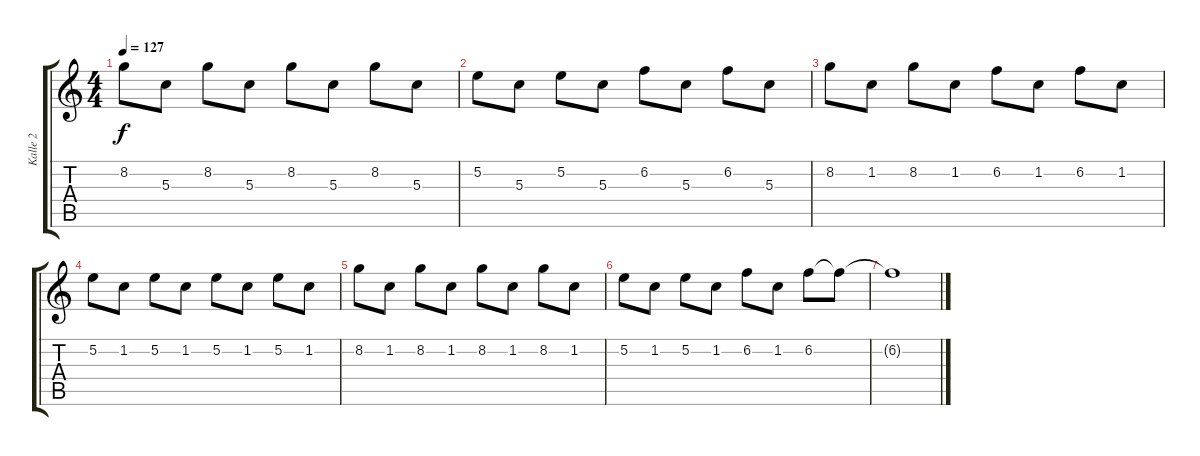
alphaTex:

\track ("Kalle 2" "Kalle 2") {instrument electricguitarclean}
\staff {score tabs}
\tuning (E4 B3 G3 D3 A2 E2) {hide}
\ts (4 4)
\tempo 127
\clef g2
\ks c
8.2.8{dy f} 5.3.8 8.2.8 5.3.8 8.2.8 5.3.8 8.2.8 5.3.8 |
5.2.8 5.3.8 5.2.8 5.3.8 6.2.8 5.3.8 6.2.8 5.3.8 |
8.2.8 1.2.8 8.2.8 1.2.8 6.2.8 1.2.8 6.2.8 1.2.8 |
5.2.8{volume 9} 1.2.8 5.2.8 1.2.8{volume 8} 5.2.8 1.2.8 5.2.8{volume 7} 1.2.8 |
8.2.8 1.2.8{volume 6} 8.2.8 1.2.8 8.2.8{volume 5} 1.2.8 8.2.8 1.2.8{volume 4} |
5.2.8 1.2.8 5.2.8{volume 3} 1.2.8 6.2.8 1.2.8{volume 3} 6.2.8 6.2{t}.8 |
6.2{t}.1
